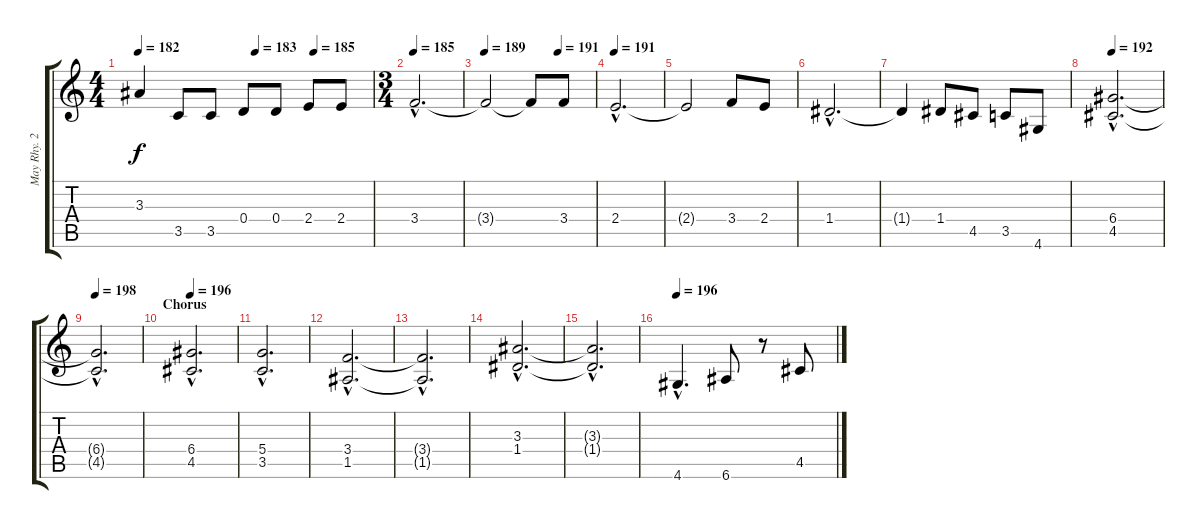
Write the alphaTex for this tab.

\track ("May Rhy. 2" "May Rhy. 2") {instrument distortionguitar}
\staff {score tabs}
\tuning (E4 B3 G3 D3 A2 E2) {hide}
\ts (4 4)
\tempo 182
\tempo (183 0.5)
\tempo (185 0.75)
\clef g2
\ks c
3.3.4{dy f} 3.5.8 3.5.8 0.4.8 0.4.8 2.4.8 2.4.8 |
\ts (3 4)
\tempo 185
3.4{hac}.2{d} |
\tempo 189
\tempo (191 0.6666666666666666)
3.4{t}.2 3.4{t}.8 3.4.8 |
\tempo 191
2.4{hac}.2{d} |
2.4{t}.2 3.4.8 2.4.8 |
1.4{hac}.2{d} |
1.4{t}.4 1.4.8 4.5.8 3.5.8 4.6.8 |
\tempo 192
(6.4{hac} 4.5{hac}).2{d} |
\tempo 198
(6.4{hac t} 4.5{hac t}).2{d} |
\section ("" "Chorus")
\tempo 196
(6.4{hac} 4.5{hac}).2{d} |
(5.4{hac} 3.5{hac}).2{d} |
(3.4{hac} 1.5{hac}).2{d} |
(3.4{hac t} 1.5{hac t}).2{d} |
(3.3{hac} 1.4{hac}).2{d} |
(3.3{hac t} 1.4{hac t}).2{d} |
\tempo 196
4.6{hac}.4{d} 6.6.8 r.8 4.5.8
